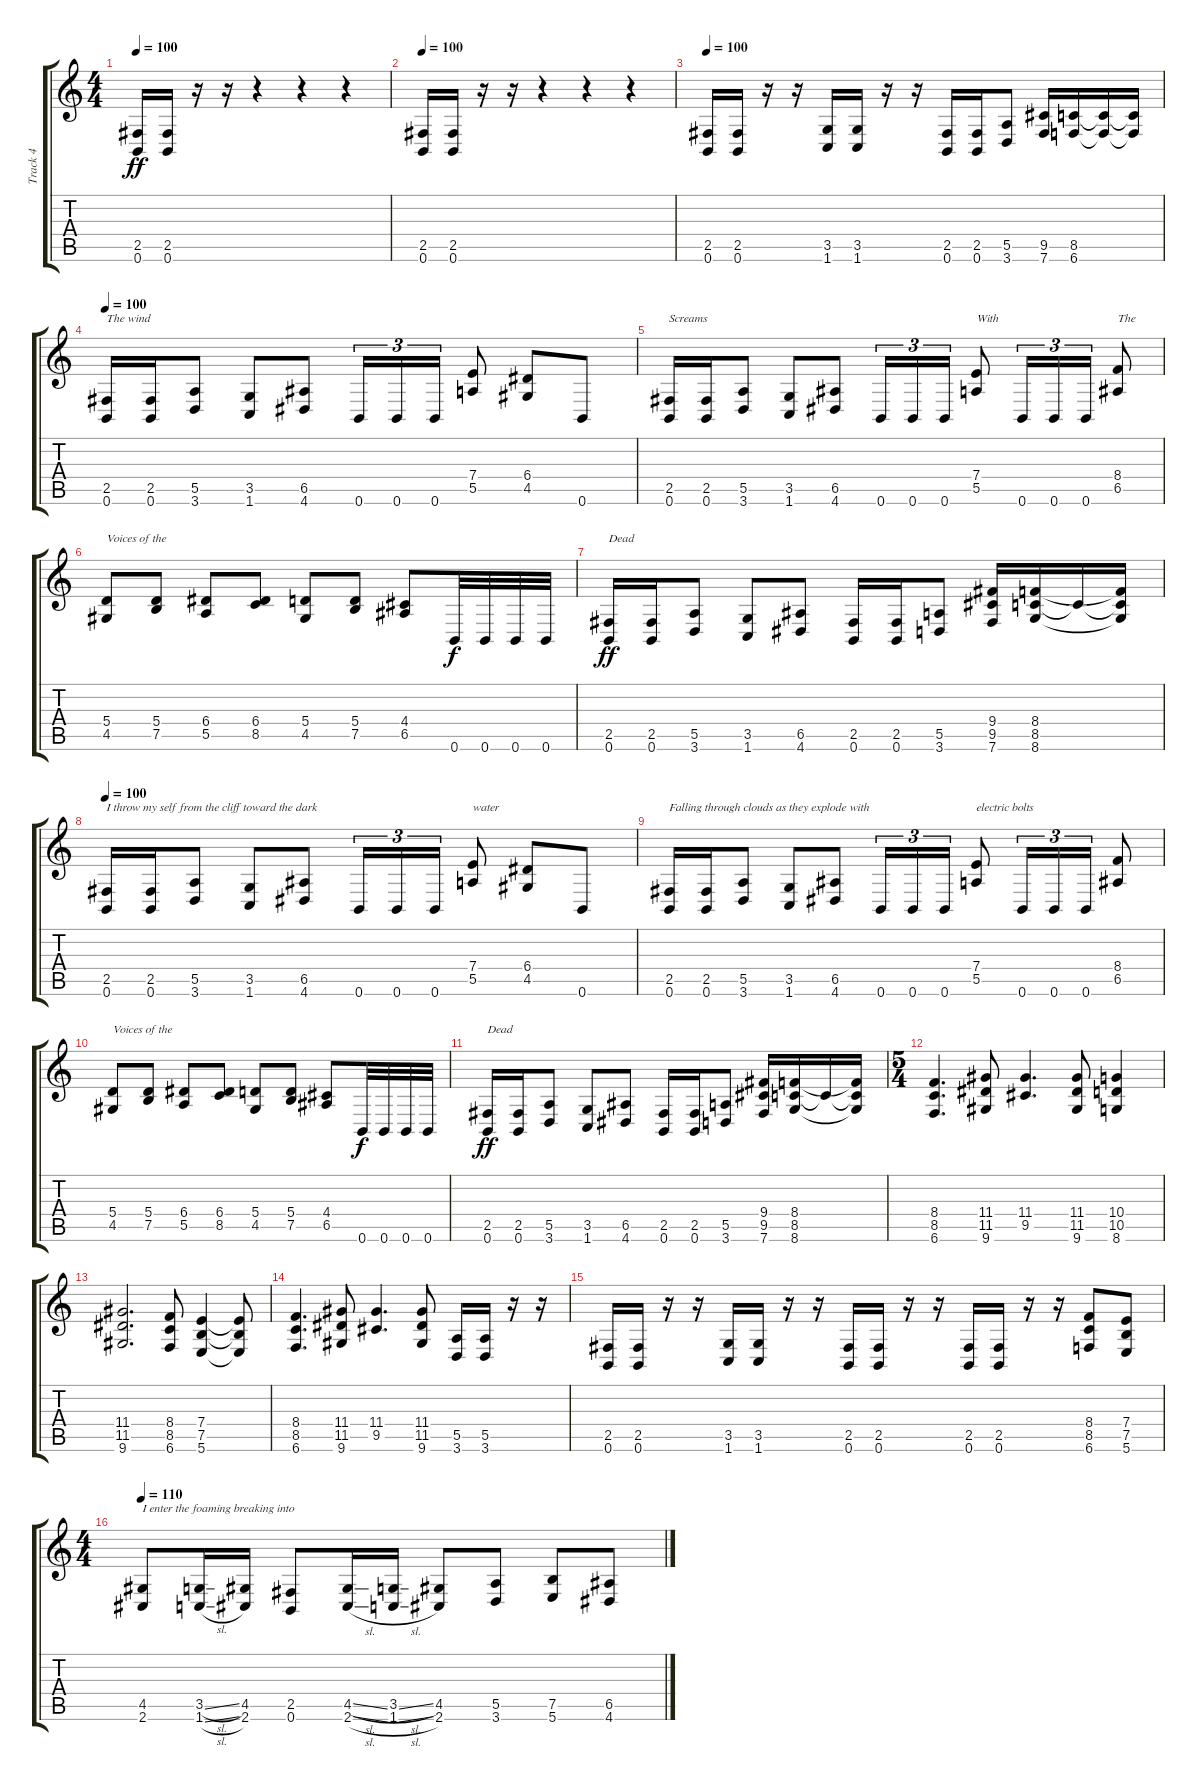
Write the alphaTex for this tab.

\track ("Track 4" "Track 4") {instrument distortionguitar}
\staff {score tabs}
\tuning (B3 Gb3 D3 A2 E2 B1) {hide}
\ts (4 4)
\tempo 100
\clef g2
\ks c
(2.5 0.6).16{dy ff} (2.5 0.6).16 r.16 r.16 r.4 r.4 r.4 |
\tempo 100
(2.5 0.6).16 (2.5 0.6).16 r.16 r.16 r.4 r.4 r.4 |
\tempo 100
(2.5 0.6).16 (2.5 0.6).16 r.16 r.16 (3.5 1.6).16 (3.5 1.6).16 r.16 r.16 (2.5 0.6).16 (2.5 0.6).16 (5.5 3.6).8 (9.5 7.6).16 (8.5 6.6).16 (8.5{t} 6.6{t}).16 (8.5{t} 6.6{t}).16 |
\tempo 100
(2.5 0.6).16{txt "The wind"} (2.5 0.6).16 (5.5 3.6).8 (3.5 1.6).8 (6.5 4.6).8 0.6.16{tu (3 2)} 0.6.16{tu (3 2)} 0.6.16{tu (3 2)} (7.4 5.5).8 (6.4 4.5).8 0.6.8 |
(2.5 0.6).16{txt "Screams"} (2.5 0.6).16 (5.5 3.6).8 (3.5 1.6).8 (6.5 4.6).8 0.6.16{tu (3 2)} 0.6.16{tu (3 2)} 0.6.16{tu (3 2)} (7.4 5.5).8{txt "With"} 0.6.16{tu (3 2)} 0.6.16{tu (3 2)} 0.6.16{tu (3 2)} (8.4 6.5).8{txt "The"} |
(5.4 4.5).8{txt "Voices of the"} (5.4 7.5).8 (6.4 5.5).8 (6.4 8.5).8 (5.4 4.5).8 (5.4 7.5).8 (4.4 6.5).8 0.6.32{dy f} 0.6.32 0.6.32 0.6.32 |
(2.5 0.6).16{txt "Dead" dy ff} (2.5 0.6).16 (5.5 3.6).8 (3.5 1.6).8 (6.5 4.6).8 (2.5 0.6).16 (2.5 0.6).16 (5.5 3.6).8 (9.4 9.5 7.6).16 (8.4 8.5 8.6).16 8.5{t}.16 (8.4{t} 8.5{t} 8.6{t}).16 |
\tempo 100
(2.5 0.6).16{txt "I throw my self from the cliff toward the dark"} (2.5 0.6).16 (5.5 3.6).8 (3.5 1.6).8 (6.5 4.6).8 0.6.16{tu (3 2)} 0.6.16{tu (3 2)} 0.6.16{tu (3 2)} (7.4 5.5).8{txt "water"} (6.4 4.5).8 0.6.8 |
(2.5 0.6).16{txt "Falling through clouds as they explode with"} (2.5 0.6).16 (5.5 3.6).8 (3.5 1.6).8 (6.5 4.6).8 0.6.16{tu (3 2)} 0.6.16{tu (3 2)} 0.6.16{tu (3 2)} (7.4 5.5).8{txt "electric bolts"} 0.6.16{tu (3 2)} 0.6.16{tu (3 2)} 0.6.16{tu (3 2)} (8.4 6.5).8 |
(5.4 4.5).8{txt "Voices of the"} (5.4 7.5).8 (6.4 5.5).8 (6.4 8.5).8 (5.4 4.5).8 (5.4 7.5).8 (4.4 6.5).8 0.6.32{dy f} 0.6.32 0.6.32 0.6.32 |
(2.5 0.6).16{txt "Dead" dy ff} (2.5 0.6).16 (5.5 3.6).8 (3.5 1.6).8 (6.5 4.6).8 (2.5 0.6).16 (2.5 0.6).16 (5.5 3.6).8 (9.4 9.5 7.6).16 (8.4 8.5 8.6).16 8.5{t}.16 (8.4{t} 8.5{t} 8.6{t}).16 |
\ts (5 4)
(8.4 8.5 6.6).4{d} (11.4 11.5 9.6).8 (11.4 9.5).4{d} (11.4 11.5 9.6).8 (10.4 10.5 8.6).4 |
(11.4 11.5 9.6).2{d} (8.4 8.5 6.6).8 (7.4 7.5 5.6).4 (7.4{t} 7.5{t} 5.6{t}).8 |
(8.4 8.5 6.6).4{d} (11.4 11.5 9.6).8 (11.4 9.5).4{d} (11.4 11.5 9.6).8 (5.5 3.6).16 (5.5 3.6).16 r.16 r.16 |
(2.5 0.6).16 (2.5 0.6).16 r.16 r.16 (3.5 1.6).16 (3.5 1.6).16 r.16 r.16 (2.5 0.6).16 (2.5 0.6).16 r.16 r.16 (2.5 0.6).16 (2.5 0.6).16 r.16 r.16 (8.4 8.5 6.6).8 (7.4 7.5 5.6).8 |
\ts (4 4)
\tempo 110
(4.5 2.6).8{txt "I enter the foaming breaking into"} (3.5{sl} 1.6{sl}).16 (4.5 2.6).16 (2.5 0.6).8 (4.5{sl} 2.6{sl}).16 (3.5{sl} 1.6{sl}).16 (4.5 2.6).8 (5.5 3.6).8 (7.5 5.6).8 (6.5 4.6).8
